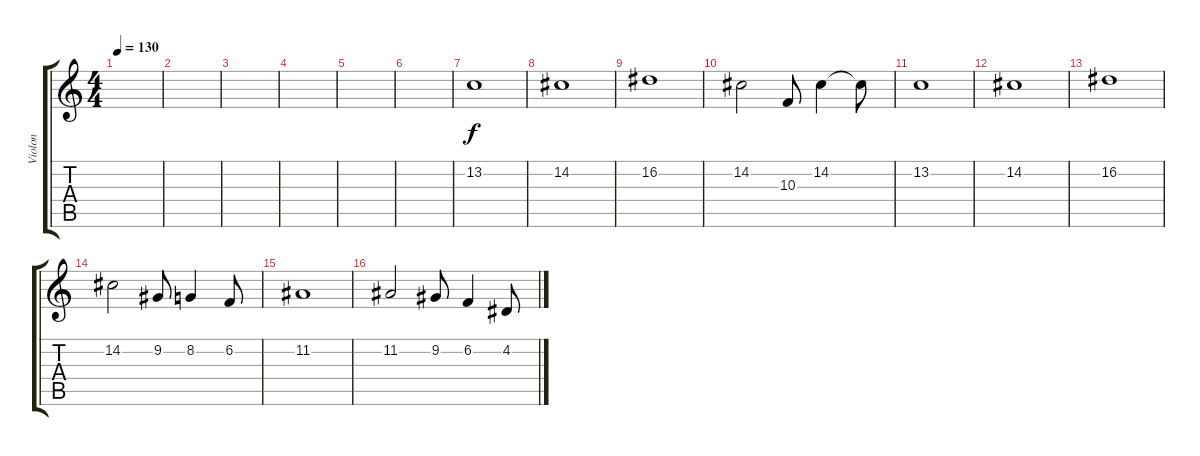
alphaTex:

\track ("Violon" "Violon") {instrument violin}
\staff {score tabs}
\tuning (E4 B3 G3 D3 A2 E2) {hide}
\ts (4 4)
\tempo 130
\clef g2
\ks c
|
|
|
|
|
|
13.2.1 |
14.2.1 |
16.2.1 |
14.2.2 10.3.8 14.2.4 14.2{t}.8 |
13.2.1 |
14.2.1 |
16.2.1 |
14.2.2 9.2.8 8.2.4 6.2.8 |
11.2.1 |
11.2.2 9.2.8 6.2.4 4.2.8
